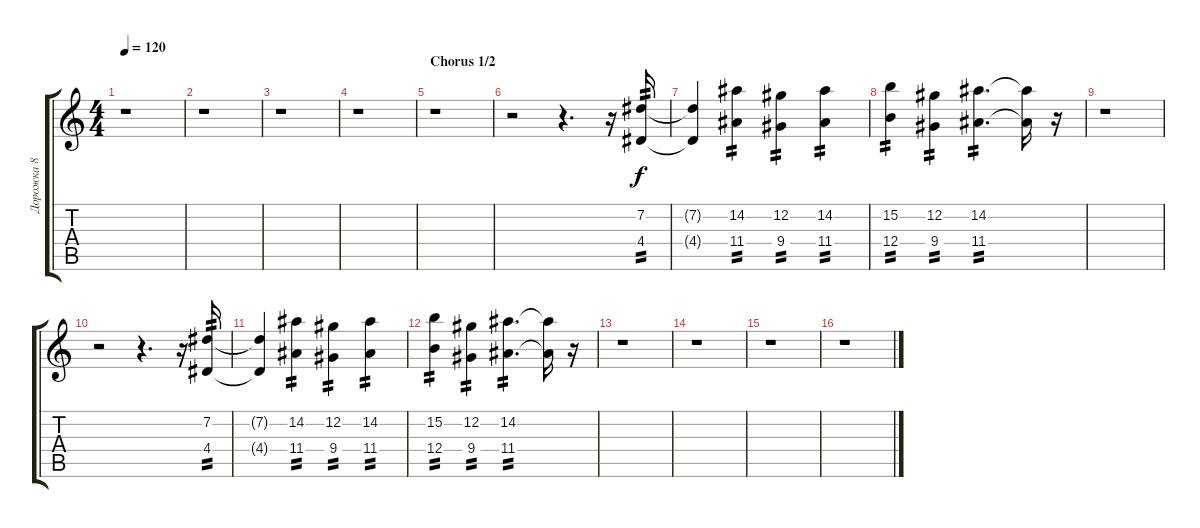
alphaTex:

\track ("Дорожка 8" "Дорожка 8") {instrument distortionguitar}
\staff {score tabs}
\tuning (Db4 Ab3 E3 B2 Gb2 B1) {hide}
\ts (4 4)
\tempo 120
\clef g2
\ks c
r.1{dy f} |
r.1 |
r.1 |
r.1 |
\section ("" "Chorus 1/2")
r.1 |
r.2 r.4{d} r.16 (7.2 4.4).16{tp 2} |
(7.2{t} 4.4{t}).4 (14.2 11.4).4{tp 2} (12.2 9.4).4{tp 2} (14.2 11.4).4{tp 2} |
(15.2 12.4).4{tp 2} (12.2 9.4).4{tp 2} (14.2 11.4).4{d tp 2} (14.2{t} 11.4{t}).16 r.16 |
r.1 |
r.2 r.4{d} r.16 (7.2 4.4).16{tp 2} |
(7.2{t} 4.4{t}).4 (14.2 11.4).4{tp 2} (12.2 9.4).4{tp 2} (14.2 11.4).4{tp 2} |
(15.2 12.4).4{tp 2} (12.2 9.4).4{tp 2} (14.2 11.4).4{d tp 2} (14.2{t} 11.4{t}).16 r.16 |
r.1 |
r.1 |
r.1 |
r.1
